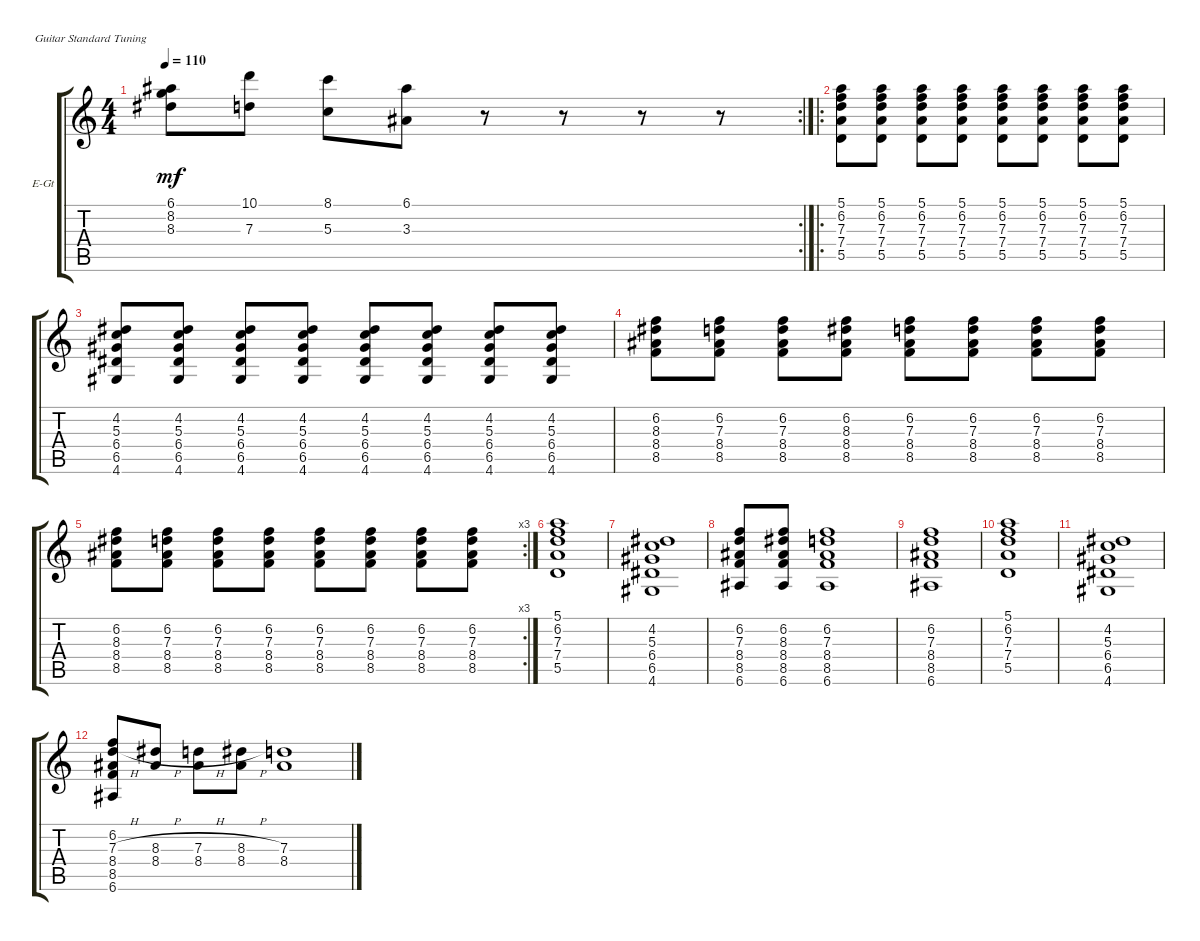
\defaultSystemsLayout 4
\bracketExtendMode groupsimilarinstruments
\firstSystemTrackNameOrientation horizontal
\otherSystemsTrackNameOrientation horizontal
\track ("Electric Guitar" "E-Gt") {instrument electricguitarclean}
\staff {score tabs}
\tuning (E4 B3 G3 D3 A2 E2)
\rc 2
\ts (4 4)
\tempo 110
\clef g2
\ks c
(8.3 8.2 6.1).8{dy mf} (7.3 10.1).8 (5.3 8.1).8 (3.3 6.1).8 r.8 r.8 r.8 r.8 |
\ro
(5.5 7.4 7.3 6.2 5.1).8 (7.4 7.3 5.1 6.2 5.5).8 (6.2 5.1 7.3 7.4 5.5).8 (7.4 7.3 6.2 5.1 5.5).8 (7.4 7.3 6.2 5.1 5.5).8 (7.4 7.3 6.2 5.1 5.5).8 (7.4 7.3 6.2 5.1 5.5).8 (7.4 7.3 6.2 5.1 5.5).8 |
(6.5 6.4 5.3 4.2 4.6).8 (6.5 6.4 5.3 4.2 4.6).8 (6.5 6.4 5.3 4.2 4.6).8 (6.5 6.4 5.3 4.2 4.6).8 (6.5 6.4 5.3 4.2 4.6).8 (6.5 6.4 5.3 4.2 4.6).8 (6.5 6.4 5.3 4.2 4.6).8 (6.5 6.4 5.3 4.2 4.6).8 |
(6.2 8.3 8.4 8.5).8 (7.3 8.4 6.2 8.5).8 (7.3 8.4 6.2 8.5).8 (8.3 8.4 6.2 8.5).8 (7.3 8.4 6.2 8.5).8 (7.3 8.4 6.2 8.5).8 (7.3 8.4 6.2 8.5).8 (7.3 8.4 6.2 8.5).8 |
\rc 3
(8.3 8.4 6.2 8.5).8 (7.3 8.4 6.2 8.5).8 (7.3 8.4 6.2 8.5).8 (7.3 8.4 6.2 8.5).8 (7.3 8.4 6.2 8.5).8 (7.3 8.4 6.2 8.5).8 (7.3 8.4 6.2 8.5).8 (7.3 6.2 8.4 8.5).8 |
(5.5 7.4 7.3 6.2 5.1).1 |
(4.6 6.5 6.4 5.3 4.2).1 |
(6.6 8.5 8.4 7.3 6.2).8 (8.3 6.2 8.4 8.5 6.6).8 (7.3 8.4 6.2 8.5 6.6).1 |
(8.5 8.4 7.3 6.2 6.6).1 |
(5.5 7.4 7.3 6.2 5.1).1 |
(4.6 6.5 6.4 5.3 4.2).1 |
(6.6 8.5 8.4 7.3{h} 6.2).8 (8.3{h} 8.4).8 (7.3{h} 8.4).8 (8.3{h} 8.4).8 (7.3 8.4).1
